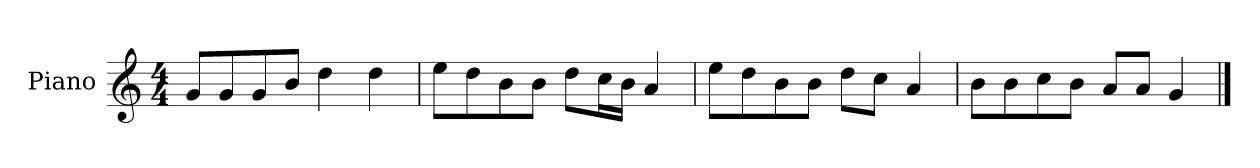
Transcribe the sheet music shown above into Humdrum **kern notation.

**kern
*part1
*staff1
*I"Piano
*I'P-no
*clefG2
*k[]
*M4/4
*MM90
=1
8g/L
8g/
8g/
8b/J
4dd\
4dd\
=2
8ee\L
8dd\
8b\
8b\J
8dd\L
16cc\L
16b\JJ
4a/
=3
8ee\L
8dd\
8b\
8b\J
8dd\L
8cc\J
4a/
=4
8b\L
8b\
8cc\
8b\J
8a/L
8a/J
4g/
==
*-
